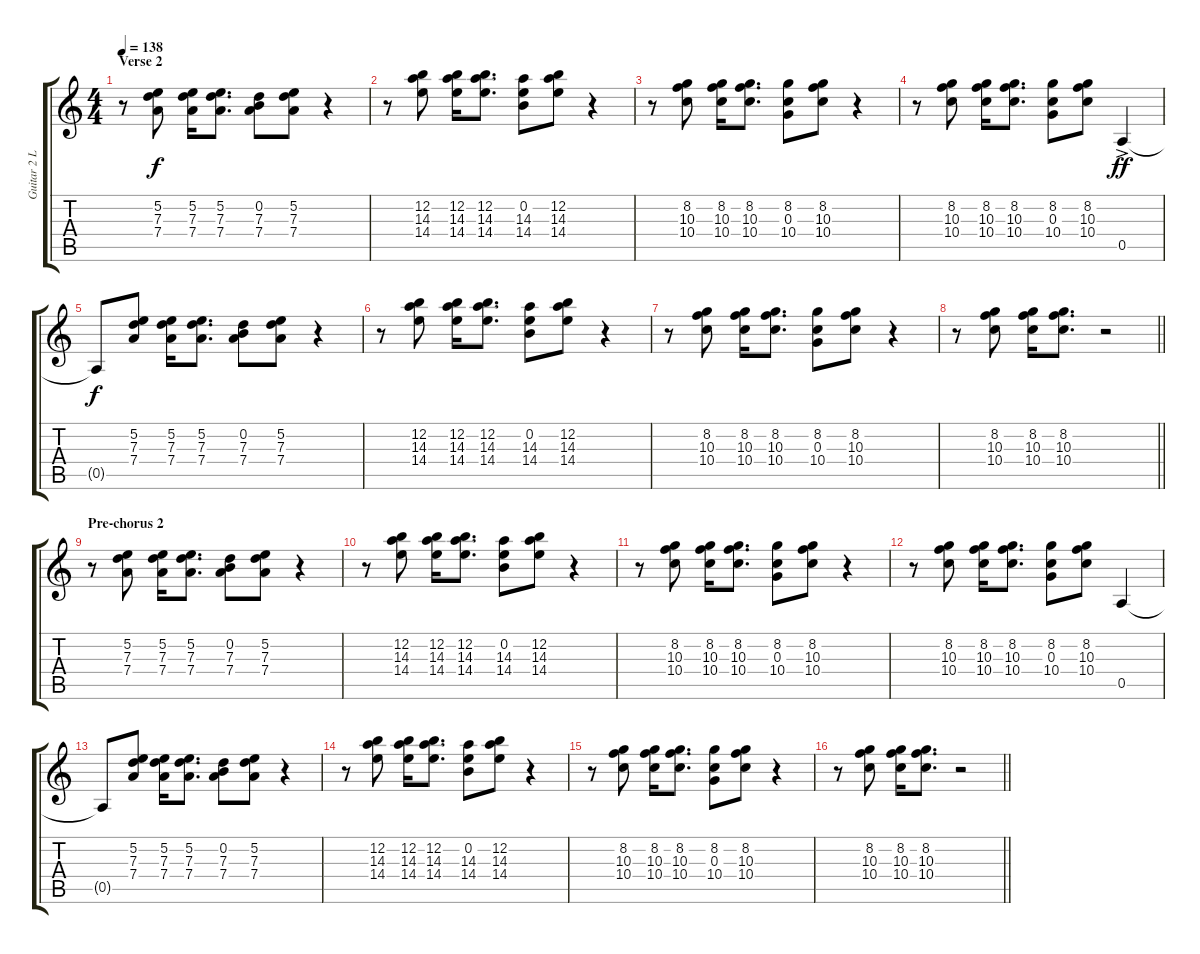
\track ("Guitar 2 L" "Guitar 2 L") {instrument overdrivenguitar}
\staff {score tabs}
\tuning (E4 B3 G3 D3 A2 E2) {hide}
\ts (4 4)
\section ("" "Verse 2")
\tempo 138
\clef g2
\ks c
r.8{dy f} (5.2 7.3 7.4).8 (5.2 7.3 7.4).16 (5.2 7.3 7.4).8{d} (0.2 7.3 7.4).8 (5.2 7.3 7.4).8 r.4 |
r.8 (12.2 14.3 14.4).8 (12.2 14.3 14.4).16 (12.2 14.3 14.4).8{d} (0.2 14.3 14.4).8 (12.2 14.3 14.4).8 r.4 |
r.8 (8.2 10.3 10.4).8 (8.2 10.3 10.4).16 (8.2 10.3 10.4).8{d} (8.2 0.3 10.4).8 (8.2 10.3 10.4).8 r.4 |
r.8 (8.2 10.3 10.4).8 (8.2 10.3 10.4).16 (8.2 10.3 10.4).8{d} (8.2 0.3 10.4).8 (8.2 10.3 10.4).8 0.5{ac}.4{dy ff} |
0.5{t}.8{dy f} (5.2 7.3 7.4).8 (5.2 7.3 7.4).16 (5.2 7.3 7.4).8{d} (0.2 7.3 7.4).8 (5.2 7.3 7.4).8 r.4 |
r.8 (12.2 14.3 14.4).8 (12.2 14.3 14.4).16 (12.2 14.3 14.4).8{d} (0.2 14.3 14.4).8 (12.2 14.3 14.4).8 r.4 |
r.8 (8.2 10.3 10.4).8 (8.2 10.3 10.4).16 (8.2 10.3 10.4).8{d} (8.2 0.3 10.4).8 (8.2 10.3 10.4).8 r.4 |
\barLineRight lightlight
r.8 (8.2 10.3 10.4).8 (8.2 10.3 10.4).16 (8.2 10.3 10.4).8{d} r.2 |
\section ("" "Pre-chorus 2")
r.8 (5.2 7.3 7.4).8 (5.2 7.3 7.4).16 (5.2 7.3 7.4).8{d} (0.2 7.3 7.4).8 (5.2 7.3 7.4).8 r.4 |
r.8 (12.2 14.3 14.4).8 (12.2 14.3 14.4).16 (12.2 14.3 14.4).8{d} (0.2 14.3 14.4).8 (12.2 14.3 14.4).8 r.4 |
r.8 (8.2 10.3 10.4).8 (8.2 10.3 10.4).16 (8.2 10.3 10.4).8{d} (8.2 0.3 10.4).8 (8.2 10.3 10.4).8 r.4 |
r.8 (8.2 10.3 10.4).8 (8.2 10.3 10.4).16 (8.2 10.3 10.4).8{d} (8.2 0.3 10.4).8 (8.2 10.3 10.4).8 0.5.4 |
0.5{t}.8 (5.2 7.3 7.4).8 (5.2 7.3 7.4).16 (5.2 7.3 7.4).8{d} (0.2 7.3 7.4).8 (5.2 7.3 7.4).8 r.4 |
r.8 (12.2 14.3 14.4).8 (12.2 14.3 14.4).16 (12.2 14.3 14.4).8{d} (0.2 14.3 14.4).8 (12.2 14.3 14.4).8 r.4 |
r.8 (8.2 10.3 10.4).8 (8.2 10.3 10.4).16 (8.2 10.3 10.4).8{d} (8.2 0.3 10.4).8 (8.2 10.3 10.4).8 r.4 |
\barLineRight lightlight
r.8 (8.2 10.3 10.4).8 (8.2 10.3 10.4).16 (8.2 10.3 10.4).8{d} r.2
